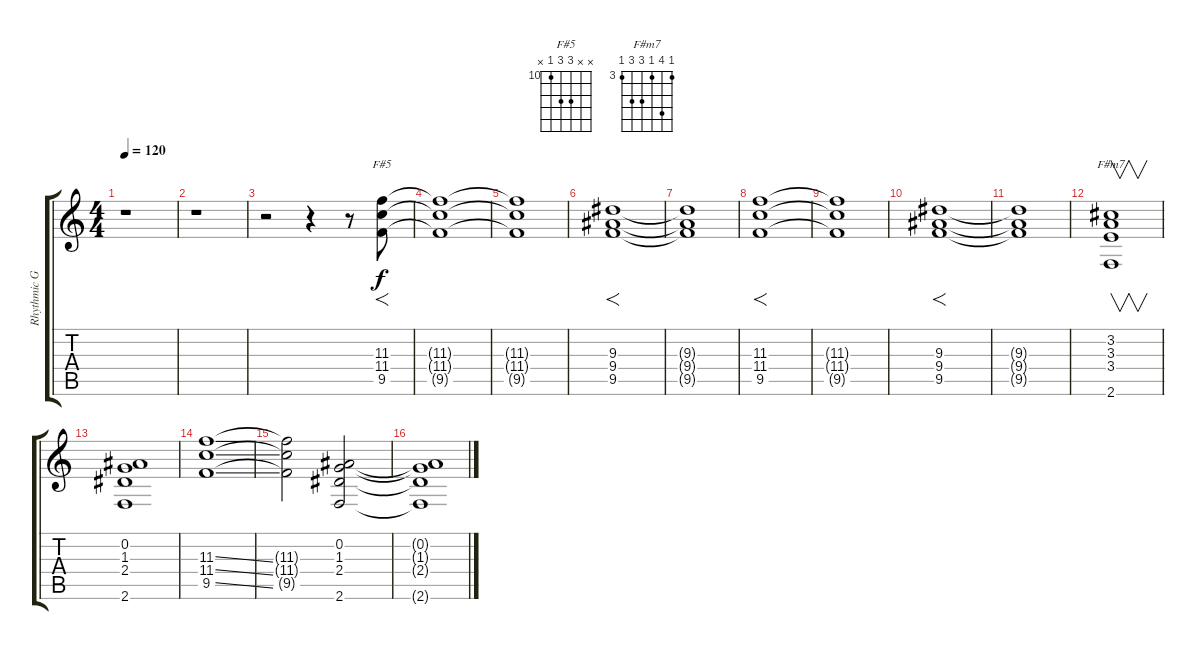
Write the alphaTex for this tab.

\track ("Rhythmic Guitar" "Rhythmic G") {instrument distortionguitar}
\staff {score tabs}
\tuning (Eb4 Bb3 Gb3 Db3 Ab2 Eb2) {hide}
\chord ("F#5" x x 12 12 10 x) {firstfret 10}
\chord ("F#m7" 3 6 3 5 5 3) {firstfret 3}
\ts (4 4)
\tempo 120
\clef g2
\ks c
r.1{dy f instrument distortionguitar} |
r.1 |
r.2 r.4 r.8 (11.3 11.4 9.5).8{f ch "F#5"} |
(11.3{t} 11.4{t} 9.5{t}).1 |
(11.3{t} 11.4{t} 9.5{t}).1 |
(9.3 9.4 9.5).1{f} |
(9.3{t} 9.4{t} 9.5{t}).1 |
(11.3 11.4 9.5).1{f} |
(11.3{t} 11.4{t} 9.5{t}).1 |
(9.3 9.4 9.5).1{f} |
(9.3{t} 9.4{t} 9.5{t}).1 |
(3.2 3.3 3.4 2.6).1{v ch "F#m7"} |
(0.2 1.3 2.4 2.6).1 |
(11.3{ss} 11.4{ss} 9.5{ss}).1 |
(11.3{t} 11.4{t} 9.5{t}).2 (0.2 1.3 2.4 2.6).2 |
(0.2{t} 1.3{t} 2.4{t} 2.6{t}).1
